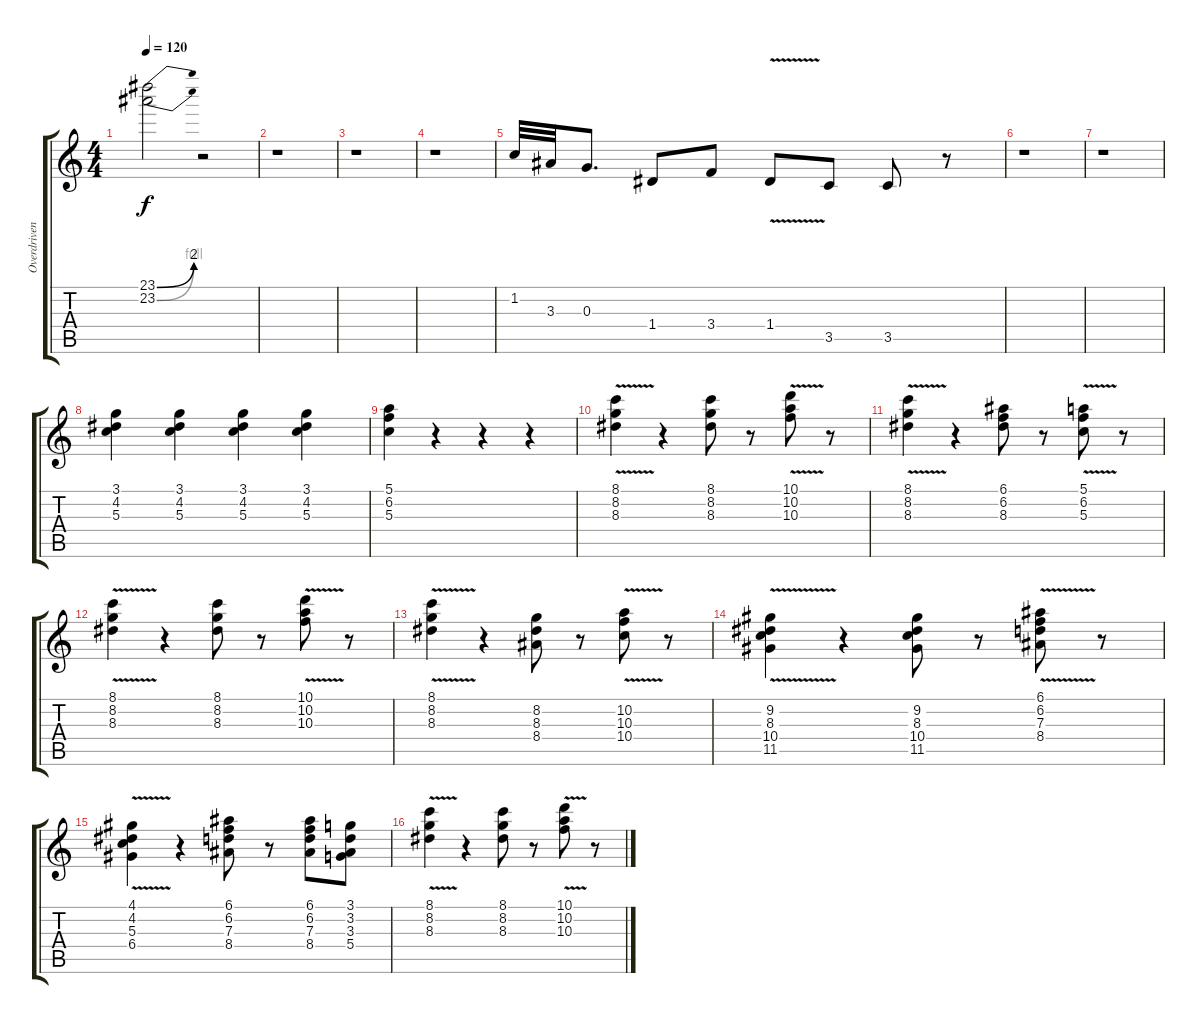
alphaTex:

\track ("Overdriven Guitar" "Overdriven") {instrument overdrivenguitar}
\staff {score tabs}
\tuning (E4 B3 G3 D3 A2 E2) {hide}
\ts (4 4)
\tempo 120
\clef g2
\ks c
(23.1{be (bend 0 0 60 8)} 23.2{be (bend 0 0 60 4)}).2{dy f} r.2 |
r.1 |
r.1 |
r.1 |
1.2.32 3.3.32 0.3.8{d} 1.4.8 3.4.8 1.4{v}.8 3.5.8 3.5.8 r.8 |
r.1 |
r.1 |
(3.1 4.2 5.3).4 (3.1 4.2 5.3).4 (3.1 4.2 5.3).4 (3.1 4.2 5.3).4 |
(5.1 6.2 5.3).4 r.4 r.4 r.4 |
(8.1{v} 8.2{v} 8.3{v}).4 r.4 (8.1 8.2 8.3).8 r.8 (10.1{v} 10.2{v} 10.3{v}).8 r.8 |
(8.1{v} 8.2{v} 8.3{v}).4 r.4 (6.1 6.2 8.3).8 r.8 (5.1{v} 6.2{v} 5.3{v}).8 r.8 |
(8.1{v} 8.2{v} 8.3{v}).4 r.4 (8.1 8.2 8.3).8 r.8 (10.1{v} 10.2{v} 10.3{v}).8 r.8 |
(8.1{v} 8.2{v} 8.3{v}).4 r.4 (8.2 8.3 8.4).8 r.8 (10.2{v} 10.3{v} 10.4{v}).8 r.8 |
(9.2{v} 8.3{v} 10.4{v} 11.5{v}).4 r.4 (9.2 8.3 10.4 11.5).8 r.8 (6.1{v} 6.2{v} 7.3{v} 8.4{v}).8 r.8 |
(4.1{v} 4.2{v} 5.3{v} 6.4{v}).4 r.4 (6.1 6.2 7.3 8.4).8 r.8 (6.1 6.2 7.3 8.4).8 (3.1 3.2 3.3 5.4).8 |
(8.1{v} 8.2{v} 8.3{v}).4 r.4 (8.1 8.2 8.3).8 r.8 (10.1{v} 10.2{v} 10.3{v}).8 r.8
